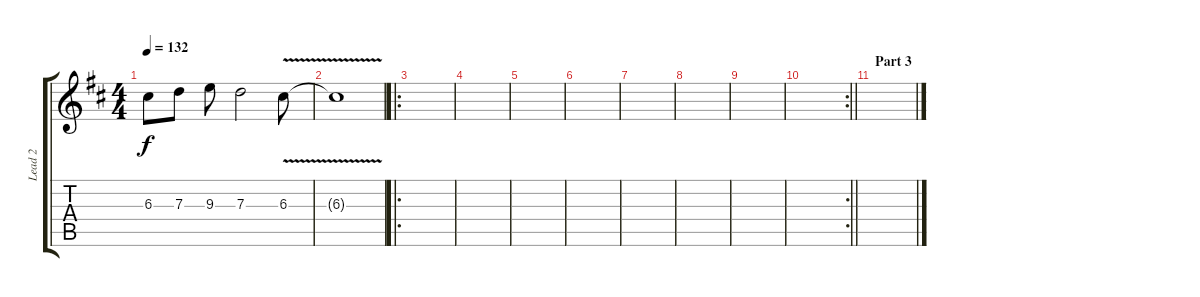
\track ("Lead 2" "Lead 2") {instrument distortionguitar}
\staff {score tabs}
\tuning (E4 B3 G3 D3 A2 E2) {hide}
\ts (4 4)
\tempo 132
\clef g2
\ks bminor
6.3.8{dy f} 7.3.8 9.3.8 7.3.2 6.3{v}.8 |
6.3{t}.1 |
\ro
|
|
|
|
|
|
|
\rc 2
\barLineRight lightlight
|
\section ("" "Part 3")
